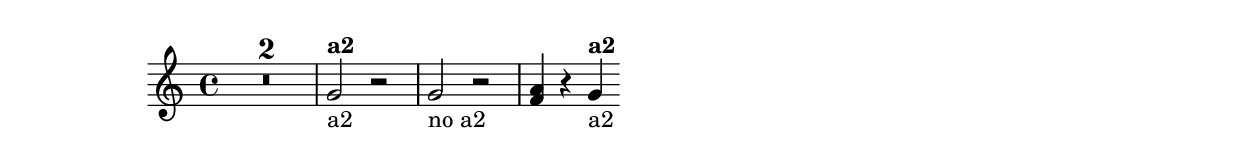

\version "2.11.51"
\header {
    texidoc ="The a2 string is printed only on notes (i.e. not on rests),
and only after chords, solo or polyphony."
    }

vone =  \relative a' { R1*2 g2 r2 g2 r2 a4 r4 g }
vtwo =  \relative a' { R1*2 g2 r2 g2 r2 f4 r4 g }

comment = \relative { s1*2 s2_"a2" s2 s2_"no a2" s2 s4 s4 s4_"a2" } 

\layout { ragged-right = ##T }

\new Staff << \set Score.skipBars = ##t 
   \partcombine \vone \vtwo
   \comment
>>
 
